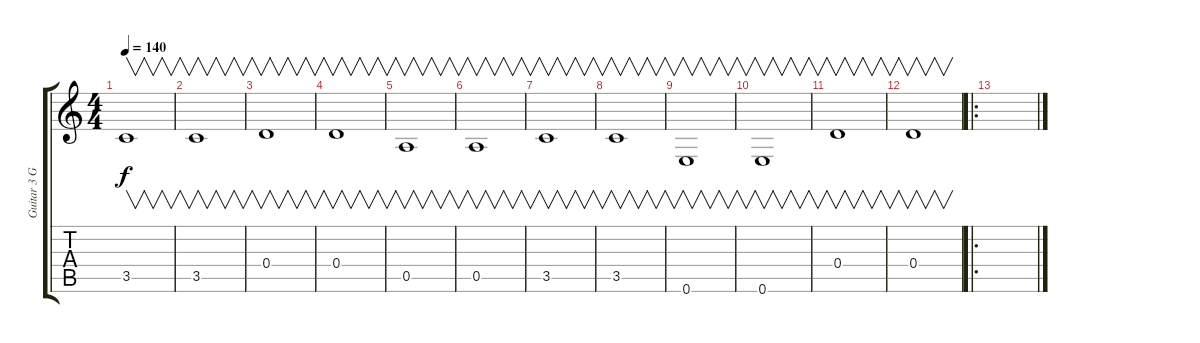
\track ("Guitar 3 Gil" "Guitar 3 G") {instrument electricguitarclean}
\staff {score tabs}
\tuning (E4 B3 G3 D3 A2 E2) {hide}
\ts (4 4)
\tempo 140
\clef g2
\ks c
3.5.1{v dy f} |
3.5.1{v} |
0.4.1{v} |
0.4.1{v} |
0.5.1{v} |
0.5.1{v} |
3.5.1{v} |
3.5.1{v} |
0.6.1{v} |
0.6.1{v} |
0.4.1{v} |
0.4.1{v} |
\ro
